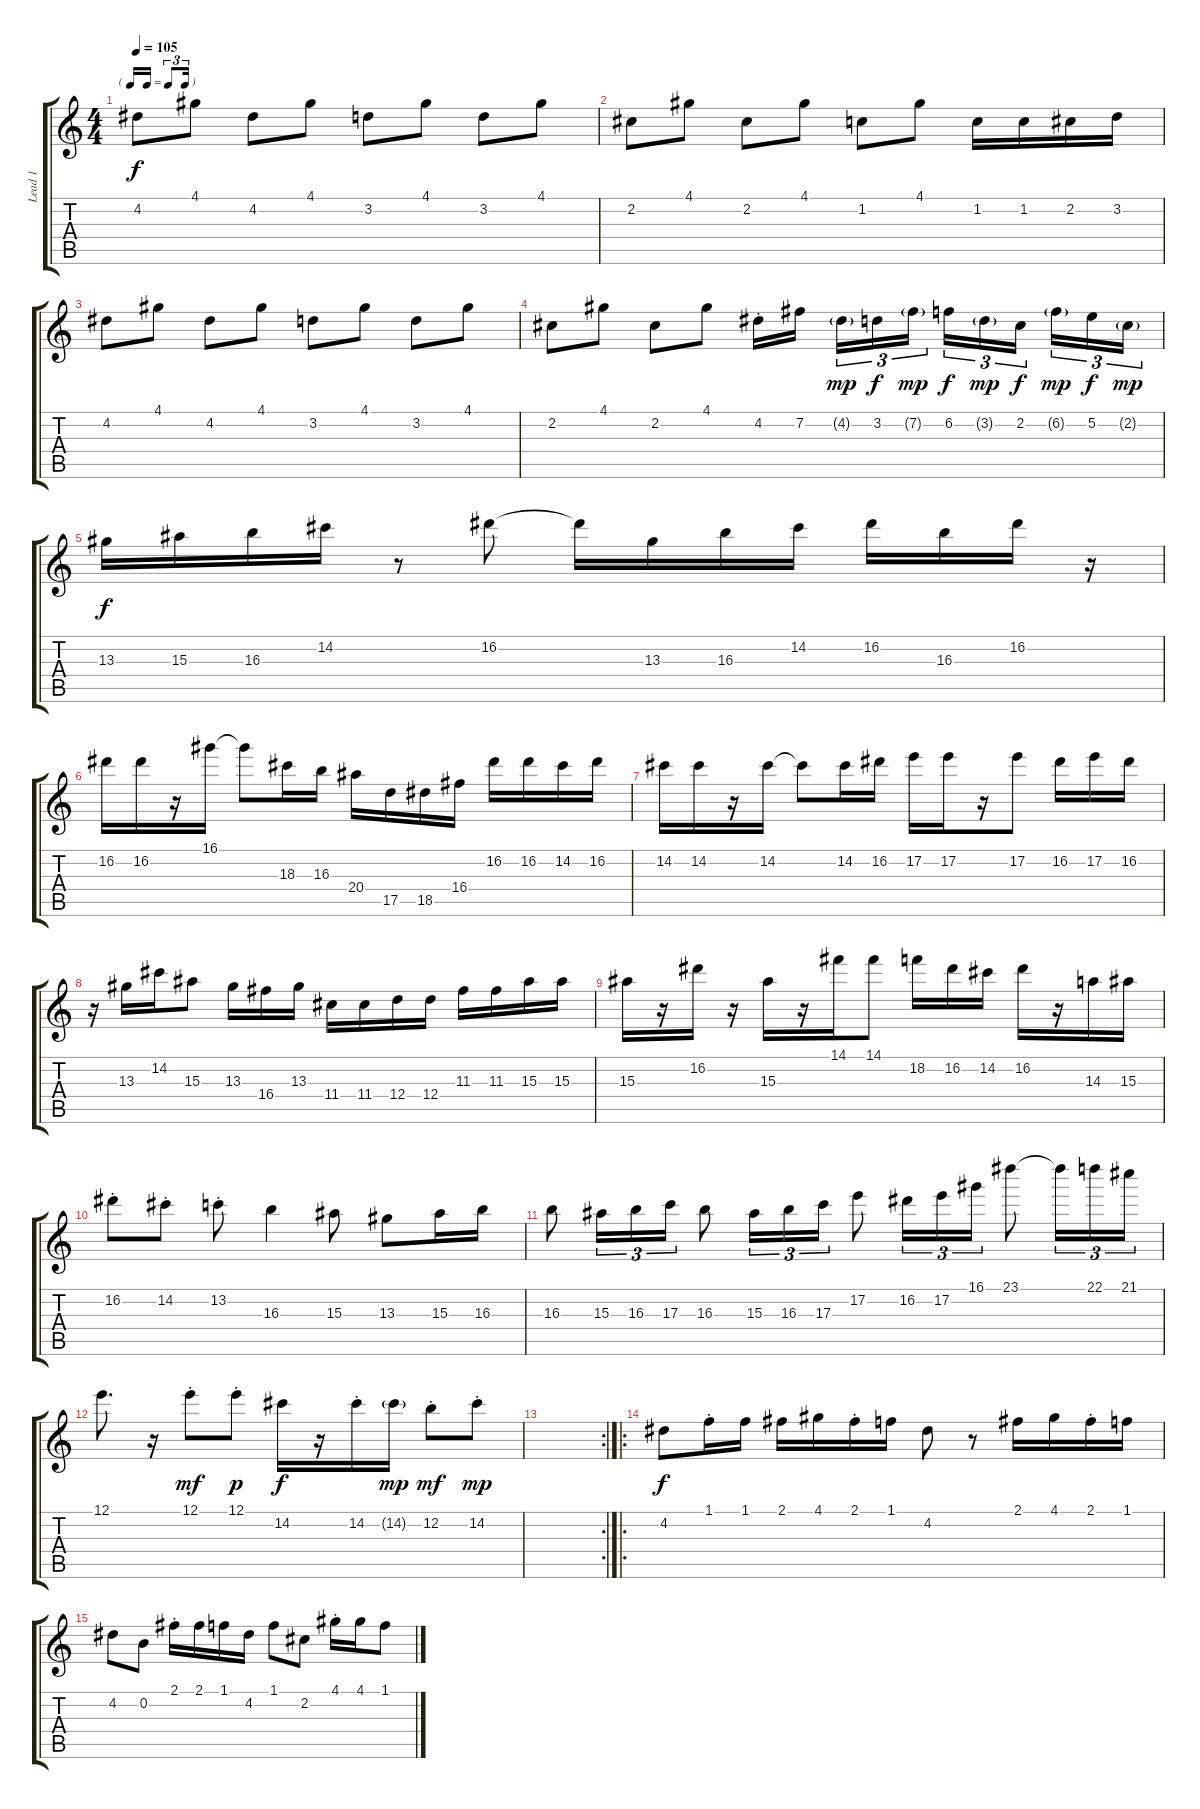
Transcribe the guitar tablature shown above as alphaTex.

\track ("Lead 1" "Lead 1") {instrument lead2sawtooth}
\staff {score tabs}
\tuning (E5 B4 G4 D4 A3 E3) {hide}
\ts (4 4)
\tf triplet16th
\tempo 105
\clef g2
\ks c
4.2.8{dy f} 4.1.8 4.2.8 4.1.8 3.2.8 4.1.8 3.2.8 4.1.8 |
2.2.8 4.1.8 2.2.8 4.1.8 1.2.8 4.1.8 1.2.16 1.2.16 2.2.16 3.2.16 |
4.2.8 4.1.8 4.2.8 4.1.8 3.2.8 4.1.8 3.2.8 4.1.8 |
2.2.8 4.1.8 2.2.8 4.1.8 4.2{st}.16 7.2.16{beam splitsecondary} 4.2{g}.16{tu (3 2) dy mp} 3.2.16{tu (3 2) dy f} 7.2{g}.16{tu (3 2) dy mp} 6.2.16{tu (3 2) dy f} 3.2{g}.16{tu (3 2) dy mp} 2.2.16{tu (3 2) dy f beam splitsecondary} 6.2{g}.16{tu (3 2) dy mp} 5.2.16{tu (3 2) dy f} 2.2{g}.16{tu (3 2) dy mp} |
13.3.16{dy f} 15.3.16 16.3.16 14.2.16 r.8 16.2.8 16.2{t}.16 13.3.16 16.3.16 14.2.16 16.2.16 16.3.16 16.2.16 r.16 |
16.2.16 16.2.16 r.16 16.1.16 16.1{t}.8 18.3.16 16.3.16 20.4.16 17.5.16 18.5.16 16.4.16 16.2.16 16.2.16 14.2.16 16.2.16 |
14.2.16 14.2.16 r.16 14.2.16 14.2{t}.8 14.2.16 16.2.16 17.2.16 17.2.16 r.16 17.2.8 16.2.16 17.2.16 16.2.16 |
r.16 13.3.16 14.2.16 15.3.8 13.3.16 16.4.16 13.3.16 11.4.16 11.4.16 12.4.16 12.4.16 11.3.16 11.3.16 15.3.16 15.3.16 |
15.3.16 r.16 16.2.16 r.16 15.3.16 r.16 14.1.16 14.1.8 18.2.16 16.2.16 14.2.16 16.2.16 r.16 14.3.16 15.3.16 |
16.2{st}.8 14.2{st}.8 13.2{st}.8 16.3.4 15.3.8 13.3.8 15.3.16 16.3.16 |
16.3.8 15.3.16{tu (3 2)} 16.3.16{tu (3 2)} 17.3.16{tu (3 2)} 16.3.8 15.3.16{tu (3 2)} 16.3.16{tu (3 2)} 17.3.16{tu (3 2)} 17.2.8 16.2.16{tu (3 2)} 17.2.16{tu (3 2)} 16.1.16{tu (3 2)} 23.1.8 23.1{t}.16{tu (3 2)} 22.1.16{tu (3 2)} 21.1.16{tu (3 2)} |
12.1.8{d} r.16 12.1{st}.8{dy mf} 12.1{st}.8{dy p} 14.2.16{dy f} r.16 14.2{st}.16 14.2{g}.16{dy mp} 12.2{st}.8{dy mf} 14.2{st}.8{dy mp} |
\rc 2
|
\ro
4.2.8{dy f volume 1} 1.1{st}.16 1.1.16 2.1.16 4.1.16 2.1{st}.16 1.1.16 4.2.8 r.8 2.1.16 4.1.16 2.1{st}.16 1.1.16 |
4.2.8 0.2.8 2.1{st}.16 2.1.16 1.1.16 4.2.16 1.1.8 2.2.8 4.1{st}.16 4.1.16 1.1.8
